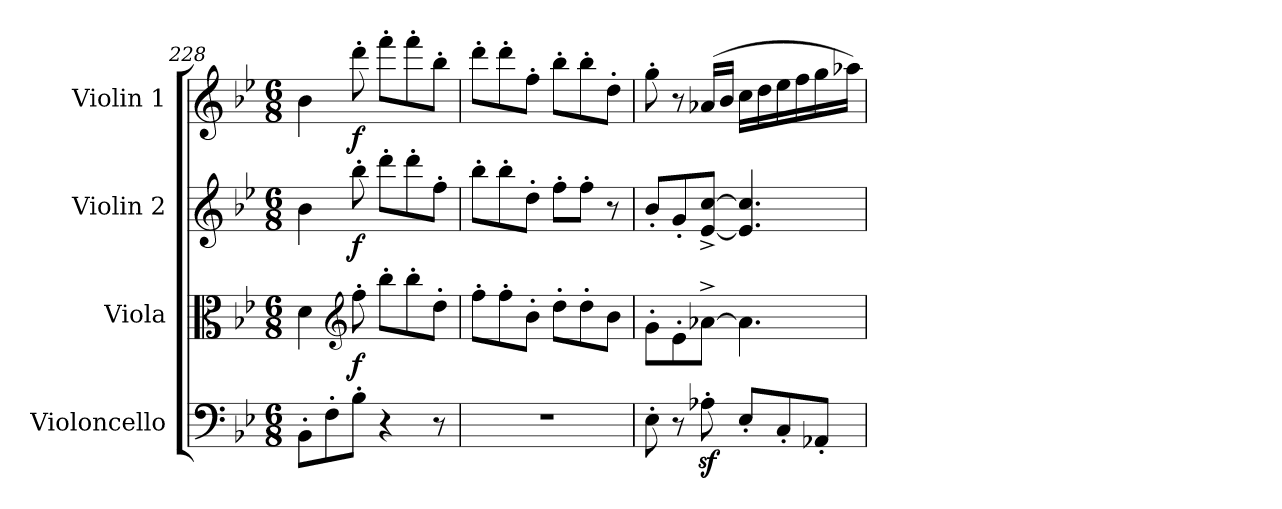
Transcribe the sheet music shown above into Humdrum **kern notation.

**kern	**kern	**dynam	**kern	**dynam	**kern	**dynam
*part4	*part3	*part3	*part2	*part2	*part1	*part1
*staff4	*staff3	*staff3	*staff2	*staff2	*staff1	*staff1
*I"Violoncello	*I"Viola	*	*I"Violin 2	*	*I"Violin 1	*
*I'Vc	*I'Vla	*	*I'Vln	*	*I'Vln	*
!!LO:LB:g=z
*clefF4	*clefC3	*	*clefG2	*	*clefG2	*
*k[b-e-]	*k[b-e-]	*	*k[b-e-]	*	*k[b-e-]	*
*M6/8	*M6/8	*	*M6/8	*	*M6/8	*
=228	=228	=228	=228	=228	=228	=228
8BB-'\L	4d\	.	4b-\	.	4b-\	.
8F'\	.	.	.	.	.	.
*	*clefG2	*	*	*	*	*
!	!	!LO:DY:b	!	!LO:DY:b	!	!LO:DY:b
8B-'\J	8ff'\	f	8bb-'\	f	8ddd'\	f
4r	8bb-'\L	.	8ddd'\L	.	8fff'\L	.
.	8bb-'\	.	8ddd'\	.	8fff'\	.
8r	8dd'\J	.	8ff'\J	.	8bb-'\J	.
=229	=229	=229	=229	=229	=229	=229
2.r	8ff'\L	.	8bb-'\L	.	8ddd'\L	.
.	8ff'\	.	8bb-'\	.	8ddd'\	.
.	8b-'\J	.	8dd'\J	.	8ff'\J	.
.	8dd'\L	.	8ff'\L	.	8bb-'\L	.
.	8dd'\	.	8ff'\J	.	8bb-'\	.
.	8b-\J	.	8r	.	8dd'\J	.
=230	=230	=230	=230	=230	=230	=230
8E-'\	8g'\L	.	8b-'/L	.	8gg'\	.
8r	8e-'\	.	8g'/	.	8r	.
8A-Xz<'\	[8a-X^\J	.	[8e-/^ [8cc/^J	.	(16a-X/LL	.
.	.	.	.	.	16b-/JJ	.
8E-'/L	4.a-\]	.	4.e-/] 4.cc/]	.	16cc\LL	.
.	.	.	.	.	16dd\	.
8C'/	.	.	.	.	16ee-\	.
.	.	.	.	.	16ff\	.
8AA-X'/J	.	.	.	.	16gg\	.
.	.	.	.	.	16aa-X\JJ)	.
=	=	=	=	=	=	=
*-	*-	*-	*-	*-	*-	*-
